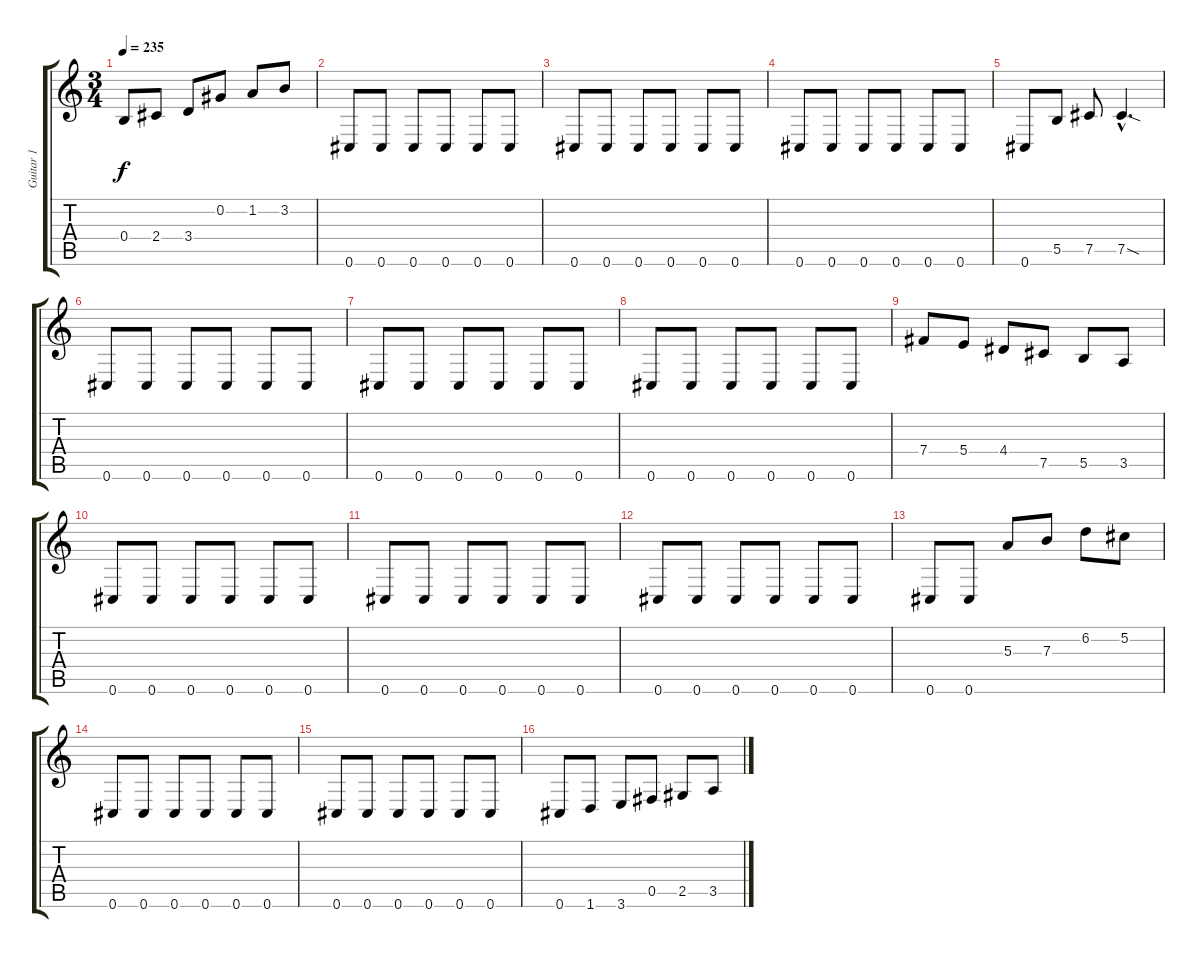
\track ("Guitar 1" "Guitar 1") {instrument overdrivenguitar}
\staff {score tabs}
\tuning (Db4 Ab3 E3 B2 Gb2 Db2) {hide}
\ts (3 4)
\tempo 235
\clef g2
\ks c
0.4.8{dy f} 2.4.8 3.4.8 0.2.8 1.2.8 3.2.8 |
0.6.8 0.6.8 0.6.8 0.6.8 0.6.8 0.6.8 |
0.6.8 0.6.8 0.6.8 0.6.8 0.6.8 0.6.8 |
0.6.8 0.6.8 0.6.8 0.6.8 0.6.8 0.6.8 |
0.6.8 5.5.8 7.5.8 7.5{sod hac}.4{d} |
0.6.8 0.6.8 0.6.8 0.6.8 0.6.8 0.6.8 |
0.6.8 0.6.8 0.6.8 0.6.8 0.6.8 0.6.8 |
0.6.8 0.6.8 0.6.8 0.6.8 0.6.8 0.6.8 |
7.4.8 5.4.8 4.4.8 7.5.8 5.5.8 3.5.8 |
0.6.8 0.6.8 0.6.8 0.6.8 0.6.8 0.6.8 |
0.6.8 0.6.8 0.6.8 0.6.8 0.6.8 0.6.8 |
0.6.8 0.6.8 0.6.8 0.6.8 0.6.8 0.6.8 |
0.6.8 0.6.8 5.3.8 7.3.8 6.2.8 5.2.8 |
0.6.8 0.6.8 0.6.8 0.6.8 0.6.8 0.6.8 |
0.6.8 0.6.8 0.6.8 0.6.8 0.6.8 0.6.8 |
0.6.8 1.6.8 3.6.8 0.5.8 2.5.8 3.5.8
